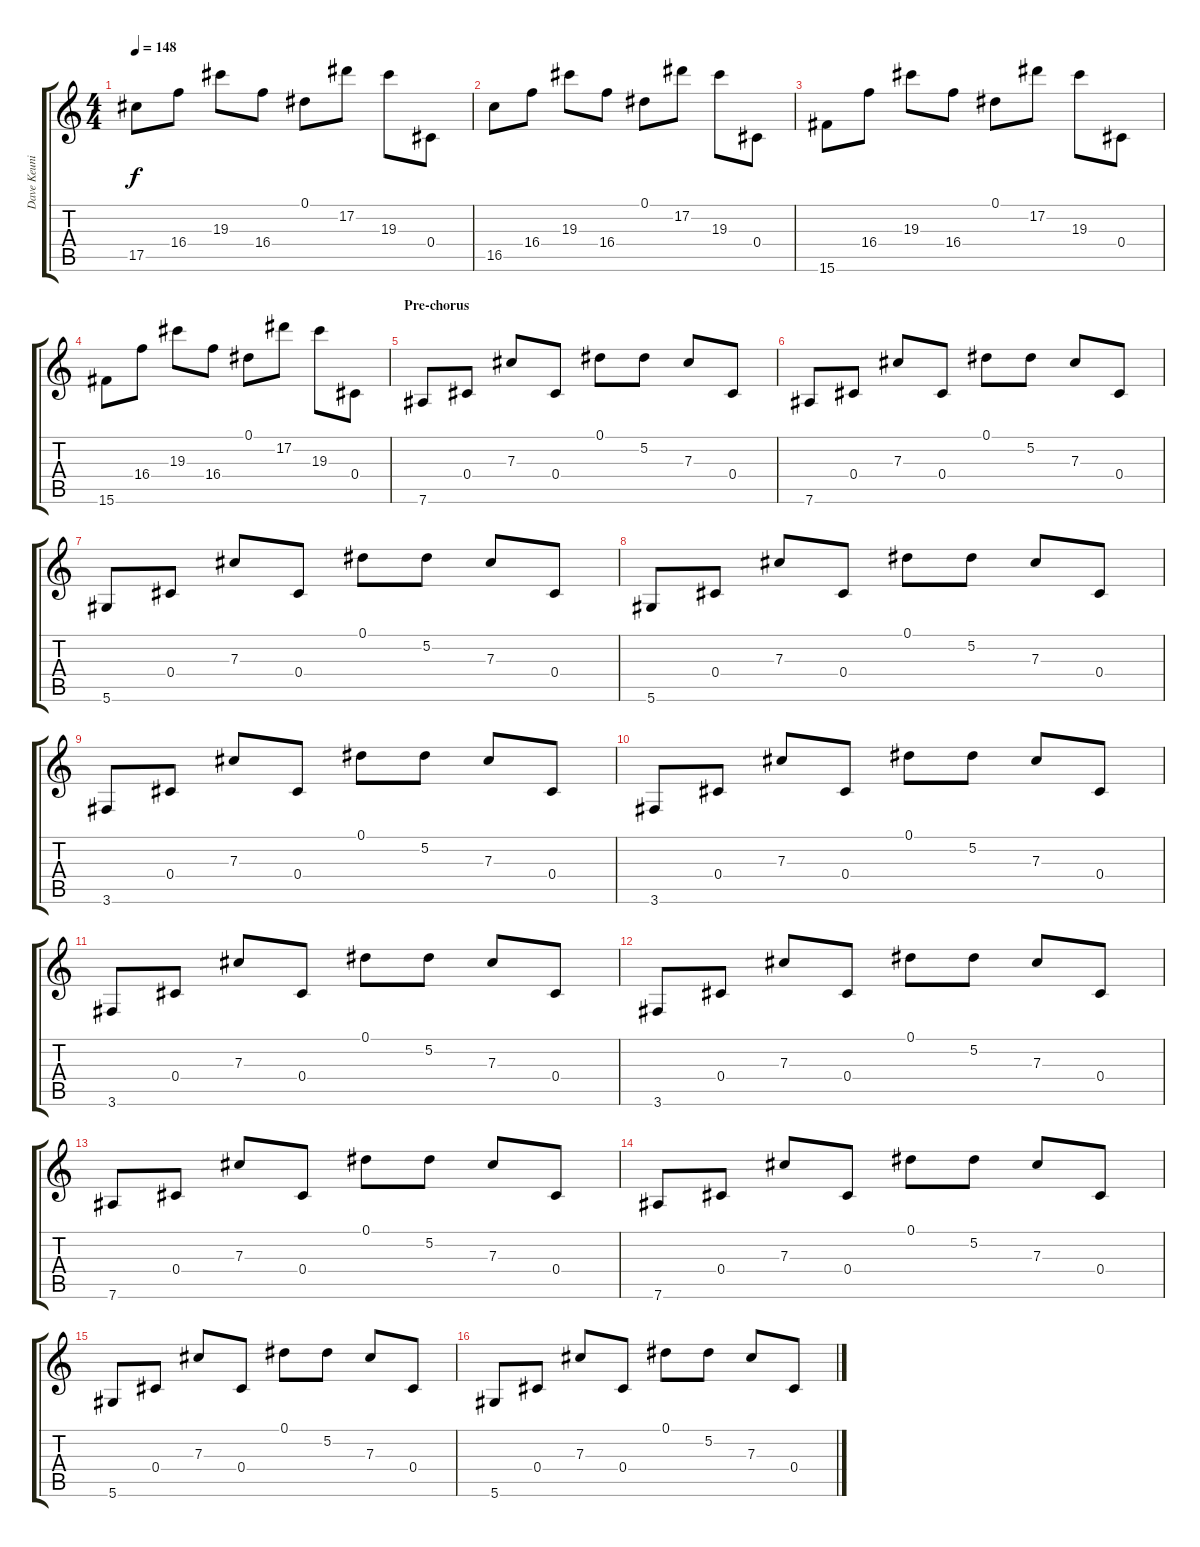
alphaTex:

\track ("Dave Keuning - Lead Guitar (Left)" "Dave Keuni") {instrument overdrivenguitar}
\staff {score tabs}
\tuning (Eb4 Bb3 Gb3 Db3 Ab2 Eb2) {hide}
\ts (4 4)
\tempo 148
\clef g2
\ks c
17.5.8{dy f} 16.4.8 19.3.8 16.4.8 0.1.8 17.2.8 19.3.8 0.4.8 |
16.5.8 16.4.8 19.3.8 16.4.8 0.1.8 17.2.8 19.3.8 0.4.8 |
15.6.8 16.4.8 19.3.8 16.4.8 0.1.8 17.2.8 19.3.8 0.4.8 |
15.6.8 16.4.8 19.3.8 16.4.8 0.1.8 17.2.8 19.3.8 0.4.8 |
\section ("" "Pre-chorus")
7.6.8 0.4.8 7.3.8 0.4.8 0.1.8 5.2.8 7.3.8 0.4.8 |
7.6.8 0.4.8 7.3.8 0.4.8 0.1.8 5.2.8 7.3.8 0.4.8 |
5.6.8 0.4.8 7.3.8 0.4.8 0.1.8 5.2.8 7.3.8 0.4.8 |
5.6.8 0.4.8 7.3.8 0.4.8 0.1.8 5.2.8 7.3.8 0.4.8 |
3.6.8 0.4.8 7.3.8 0.4.8 0.1.8 5.2.8 7.3.8 0.4.8 |
3.6.8 0.4.8 7.3.8 0.4.8 0.1.8 5.2.8 7.3.8 0.4.8 |
3.6.8 0.4.8 7.3.8 0.4.8 0.1.8 5.2.8 7.3.8 0.4.8 |
3.6.8 0.4.8 7.3.8 0.4.8 0.1.8 5.2.8 7.3.8 0.4.8 |
7.6.8 0.4.8 7.3.8 0.4.8 0.1.8 5.2.8 7.3.8 0.4.8 |
7.6.8 0.4.8 7.3.8 0.4.8 0.1.8 5.2.8 7.3.8 0.4.8 |
5.6.8 0.4.8 7.3.8 0.4.8 0.1.8 5.2.8 7.3.8 0.4.8 |
5.6.8 0.4.8 7.3.8 0.4.8 0.1.8 5.2.8 7.3.8 0.4.8
